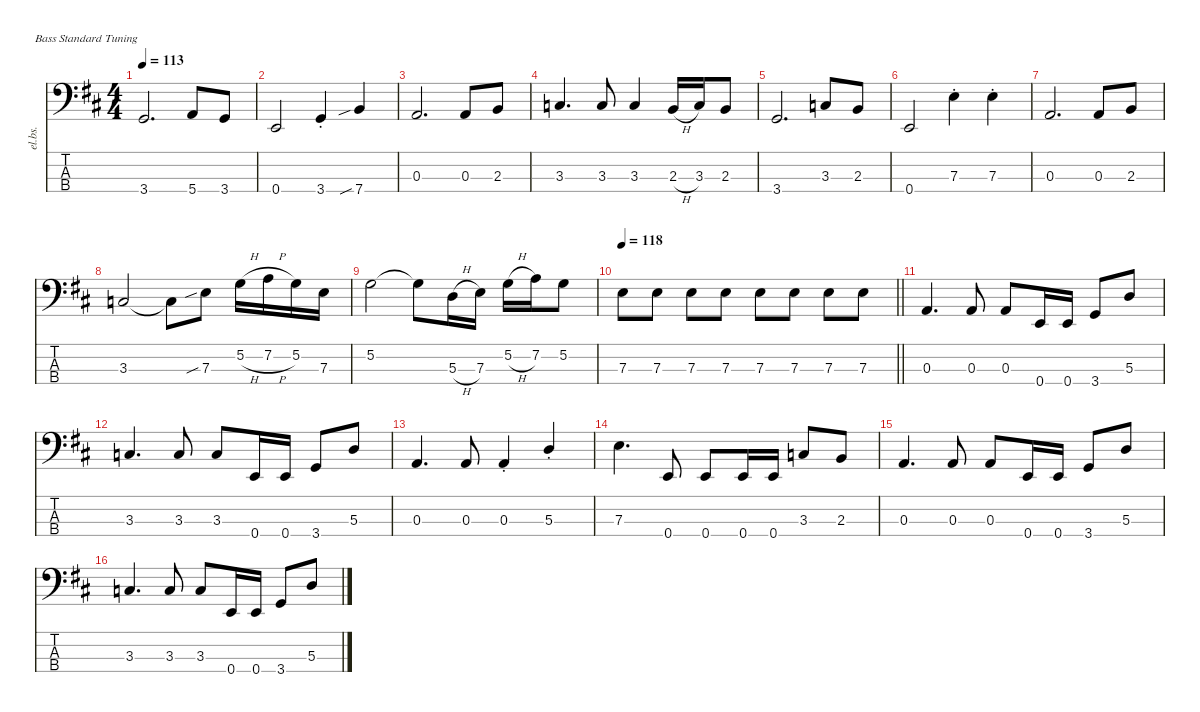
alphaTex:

\defaultSystemsLayout 4
\hideDynamics
\bracketExtendMode nobrackets
\otherSystemsTrackNameOrientation horizontal
\track ("Cliff - Bass" "el.bs.") {instrument electricbassfinger}
\staff {score tabs}
\tuning (G2 D2 A1 E1)
\ts (4 4)
\tempo 113
\clef f4
\ks bminor
3.4{acc forcenatural}.2{d dy ff beam Up} 5.4{acc forcenatural}.8{beam Up} 3.4{acc forcenatural}.8{beam Up} |
0.4{acc forcenatural}.2{beam Up} 3.4{st acc forcenatural}.4{beam Up} 7.4{sib acc forcenatural}.4{beam Up} |
0.3{acc forcenatural}.2{d beam Up} 0.3{acc forcenatural}.8{beam Up} 2.3{acc forcenatural}.8{beam Up} |
3.3{acc forcenatural}.4{d beam Up} 3.3{acc forcenatural}.8{beam Up} 3.3{acc forcenatural}.4{beam Up} 2.3{h acc forcenatural}.16{dy f beam Up} 3.3{acc forcenatural}.16{dy ff beam Up} 2.3{acc forcenatural}.8{beam Up} |
3.4{acc forcenatural}.2{d beam Up} 3.3{acc forcenatural}.8{beam Up} 2.3{acc forcenatural}.8{beam Up} |
0.4{acc forcenatural}.2{beam Up} 7.3{st acc forcenatural}.4{beam Down} 7.3{st acc forcenatural}.4{beam Down} |
0.3{acc forcenatural}.2{d beam Up} 0.3{acc forcenatural}.8{beam Up} 2.3{acc forcenatural}.8{beam Up} |
3.3{acc forcenatural}.2{beam Up} 3.3{t acc forcenatural}.8{beam Down} 7.3{sib acc forcenatural}.8{beam Down} 5.2{h acc forcenatural}.16{beam Down} 7.2{h acc forcenatural}.16{beam Down} 5.2{acc forcenatural}.16{beam Down} 7.3{acc forcenatural}.16{beam Down} |
5.2{acc forcenatural}.2{beam Down} 5.2{t acc forcenatural}.8{beam Down} 5.3{h acc forcenatural}.16{beam Down} 7.3{acc forcenatural}.16{beam Down} 5.2{h acc forcenatural}.16{beam Down} 7.2{acc forcenatural}.16{beam Down} 5.2{acc forcenatural}.8{beam Down} |
\tempo 118
\barLineRight lightlight
7.3{acc forcenatural}.8{dy fff beam Down} 7.3{acc forcenatural}.8{beam Down} 7.3{acc forcenatural}.8{beam Down} 7.3{acc forcenatural}.8{beam Down} 7.3{acc forcenatural}.8{beam Down} 7.3{acc forcenatural}.8{beam Down} 7.3{acc forcenatural}.8{beam Down} 7.3{acc forcenatural}.8{beam Down} |
0.3{acc forcenatural}.4{d beam Up} 0.3{acc forcenatural}.8{beam Up} 0.3{acc forcenatural}.8{beam Up} 0.4{acc forcenatural}.16{beam Up} 0.4{acc forcenatural}.16{beam Up} 3.4{acc forcenatural}.8{beam Up} 5.3{acc forcenatural}.8{beam Up} |
3.3{acc forcenatural}.4{d beam Up} 3.3{acc forcenatural}.8{beam Up} 3.3{acc forcenatural}.8{beam Up} 0.4{acc forcenatural}.16{beam Up} 0.4{acc forcenatural}.16{beam Up} 3.4{acc forcenatural}.8{beam Up} 5.3{acc forcenatural}.8{beam Up} |
0.3{acc forcenatural}.4{d beam Up} 0.3{acc forcenatural}.8{beam Up} 0.3{st acc forcenatural}.4{beam Up} 5.3{st acc forcenatural}.4{beam Up} |
7.3{acc forcenatural}.4{d beam Down} 0.4{acc forcenatural}.8{beam Up} 0.4{acc forcenatural}.8{beam Up} 0.4{acc forcenatural}.16{beam Up} 0.4{acc forcenatural}.16{beam Up} 3.3{acc forcenatural}.8{beam Up} 2.3{acc forcenatural}.8{beam Up} |
0.3{acc forcenatural}.4{d beam Up} 0.3{acc forcenatural}.8{beam Up} 0.3{acc forcenatural}.8{beam Up} 0.4{acc forcenatural}.16{beam Up} 0.4{acc forcenatural}.16{beam Up} 3.4{acc forcenatural}.8{beam Up} 5.3{acc forcenatural}.8{beam Up} |
3.3{acc forcenatural}.4{d beam Up} 3.3{acc forcenatural}.8{beam Up} 3.3{acc forcenatural}.8{beam Up} 0.4{acc forcenatural}.16{beam Up} 0.4{acc forcenatural}.16{beam Up} 3.4{acc forcenatural}.8{beam Up} 5.3{acc forcenatural}.8{beam Up}
